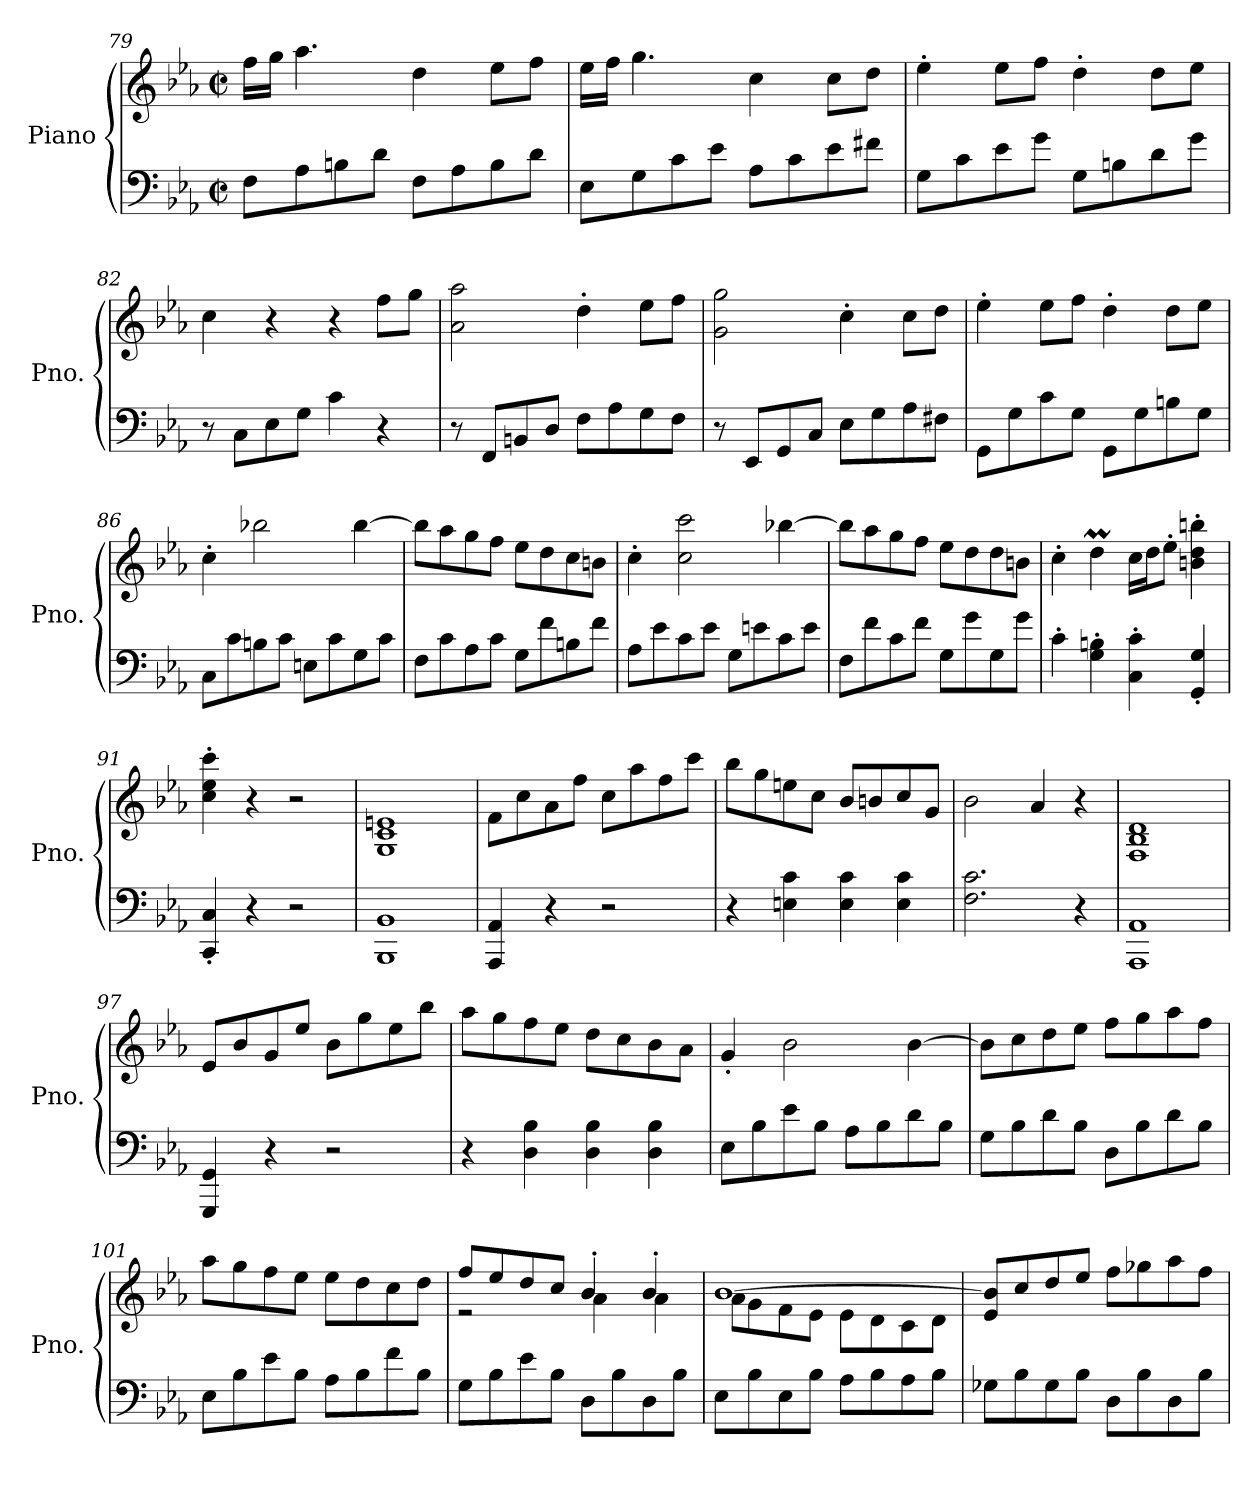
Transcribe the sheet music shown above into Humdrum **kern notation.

**kern	**kern
*part1	*part1
*staff2	*staff1
*I"Piano	*
*I'Pno.	*
*clefF4	*clefG2
*k[b-e-a-]	*k[b-e-a-]
*M2/2	*M2/2
*met(c|)	*met(c|)
=79	=79
8F\L	16ff\LL
.	16gg\JJ
8A-\	4.aa-\
8Bn\	.
8d\J	.
8F\L	4dd\
8A-\	.
8B\	8ee-\L
8d\J	8ff\J
=80	=80
8E-\L	16ee-\LL
.	16ff\JJ
8G\	4.gg\
8c\	.
8e-\J	.
8A-\L	4cc\
8c\	.
8e-\	8cc\L
8f#X\J	8dd\J
=81	=81
8G\L	4ee-'\
8c\	.
8e-\	8ee-\L
8g\J	8ff\J
8G\L	4dd'\
8Bn\	.
8d\	8dd\L
8g\J	8ee-\J
!!LO:LB:g=z
=82	=82
8r	4cc\
8C\L	.
8E-\	4r
8G\J	.
4c\	4r
4r	8ff\L
.	8gg\J
=83	=83
8r	2a-\ 2aa-\
8FF/L	.
8BBn/	.
8D/J	.
8F\L	4dd'\
8A-\	.
8G\	8ee-\L
8F\J	8ff\J
=84	=84
8r	2g\ 2gg\
8EE-/L	.
8GG/	.
8C/J	.
8E-\L	4cc'\
8G\	.
8A-\	8cc\L
8F#X\J	8dd\J
=85	=85
8GG\L	4ee-'\
8G\	.
8c\	8ee-\L
8G\J	8ff\J
8GG\L	4dd'\
8G\	.
8Bn\	8dd\L
8G\J	8ee-\J
=86	=86
8C\L	4cc'\
8c\	.
8Bn\	2bb-X\
8c\J	.
8En\L	.
8c\	.
8G\	[4bb-\
8c\J	.
!!LO:LB:g=z
=87	=87
8F\L	8bb-\L]
8c\	8aa-\
8A-\	8gg\
8c\J	8ff\J
8G\L	8ee-\L
8f\	8dd\
8Bn\	8cc\
8f\J	8bn\J
=88	=88
8A-\L	4cc'\
8e-\	.
8c\	2cc\ 2ccc\
8e-\J	.
8G\L	.
8en\	.
8c\	[4bb-X\
8e\J	.
=89	=89
8F\L	8bb-\L]
8f\	8aa-\
8c\	8gg\
8f\J	8ff\J
8G\L	8ee-\L
8g\	8dd\
8G\	8dd\
8g\J	8bn\J
=90	=90
4c'\	4cc'\
4G\' 4Bn\'	4ddm\
4C\' 4c\'	16cc\LL
.	16dd\J
.	8ee-'\J
4GG/' 4G/'	4bn\' 4dd\' 4bbn\'
=91	=91
4CC/' 4C/'	4cc\' 4ee-\' 4ccc\'
4r	4r
2r	2r
!!LO:LB:g=z
=92	=92
1BBB- 1BB-	1G 1c 1en
=93	=93
4AAA-/ 4AA-/	8f\L
.	8cc\
4r	8a-\
.	8ff\J
2r	8cc\L
.	8aa-\
.	8ff\
.	8ccc\J
=94	=94
4r	8bb-\L
.	8gg\
4En\ 4c\	8een\
.	8cc\J
4E\ 4c\	8b-/L
.	8bn/
4E\ 4c\	8cc/
.	8g/J
=95	=95
2.F\ 2.c\	2b-\
.	4a-/
4r	4r
=96	=96
1AAA- 1AA-	1F 1B- 1d
=97	=97
4GGG/ 4GG/	8e-/L
.	8b-/
4r	8g/
.	8ee-/J
2r	8b-\L
.	8gg\
.	8ee-\
.	8bb-\J
=98	=98
4r	8aa-\L
.	8gg\
4D\ 4B-\	8ff\
.	8ee-\J
4D\ 4B-\	8dd\L
.	8cc\
4D\ 4B-\	8b-\
.	8a-\J
!!LO:LB:g=z
=99	=99
8E-\L	4g'/
8B-\	.
8e-\	2b-\
8B-\J	.
8A-\L	.
8B-\	.
8d\	[4b-\
8B-\J	.
=100	=100
8G\L	8b-\L]
8B-\	8cc\
8d\	8dd\
8B-\J	8ee-\J
8D\L	8ff\L
8B-\	8gg\
8d\	8aa-\
8B-\J	8ff\J
=101	=101
8E-\L	8aa-\L
8B-\	8gg\
8e-\	8ff\
8B-\J	8ee-\J
8A-\L	8ee-\L
8B-\	8dd\
8f\	8cc\
8B-\J	8dd\J
=102	=102
*	*^
8G\L	8ff/L	2r
8B-\	8ee-/	.
8e-\	8dd/	.
8B-\J	8cc/J	.
8D\L	4b-'/	4a-\
8B-\	.	.
8D\	4b-'/	4a-\
8B-\J	.	.
!!LO:PB:g=z	!!
=103	=103	=103
8E-\L	[1b-	8a-\L
8B-\	.	8g\
8E-\	.	8f\
8B-\J	.	8e-\J
8A-\L	.	8e-\L
8B-\	.	8d\
8A-\	.	8c\
8B-\J	.	8d\J
*	*v	*v
=104	=104
8G-X\L	8e-/ 8b-/]L
8B-\	8cc/
8G-\	8dd/
8B-\J	8ee-/J
8D\L	8ff\L
8B-\	8gg-X\
8D\	8aa-\
8B-\J	8ff\J
=	=
*-	*-
